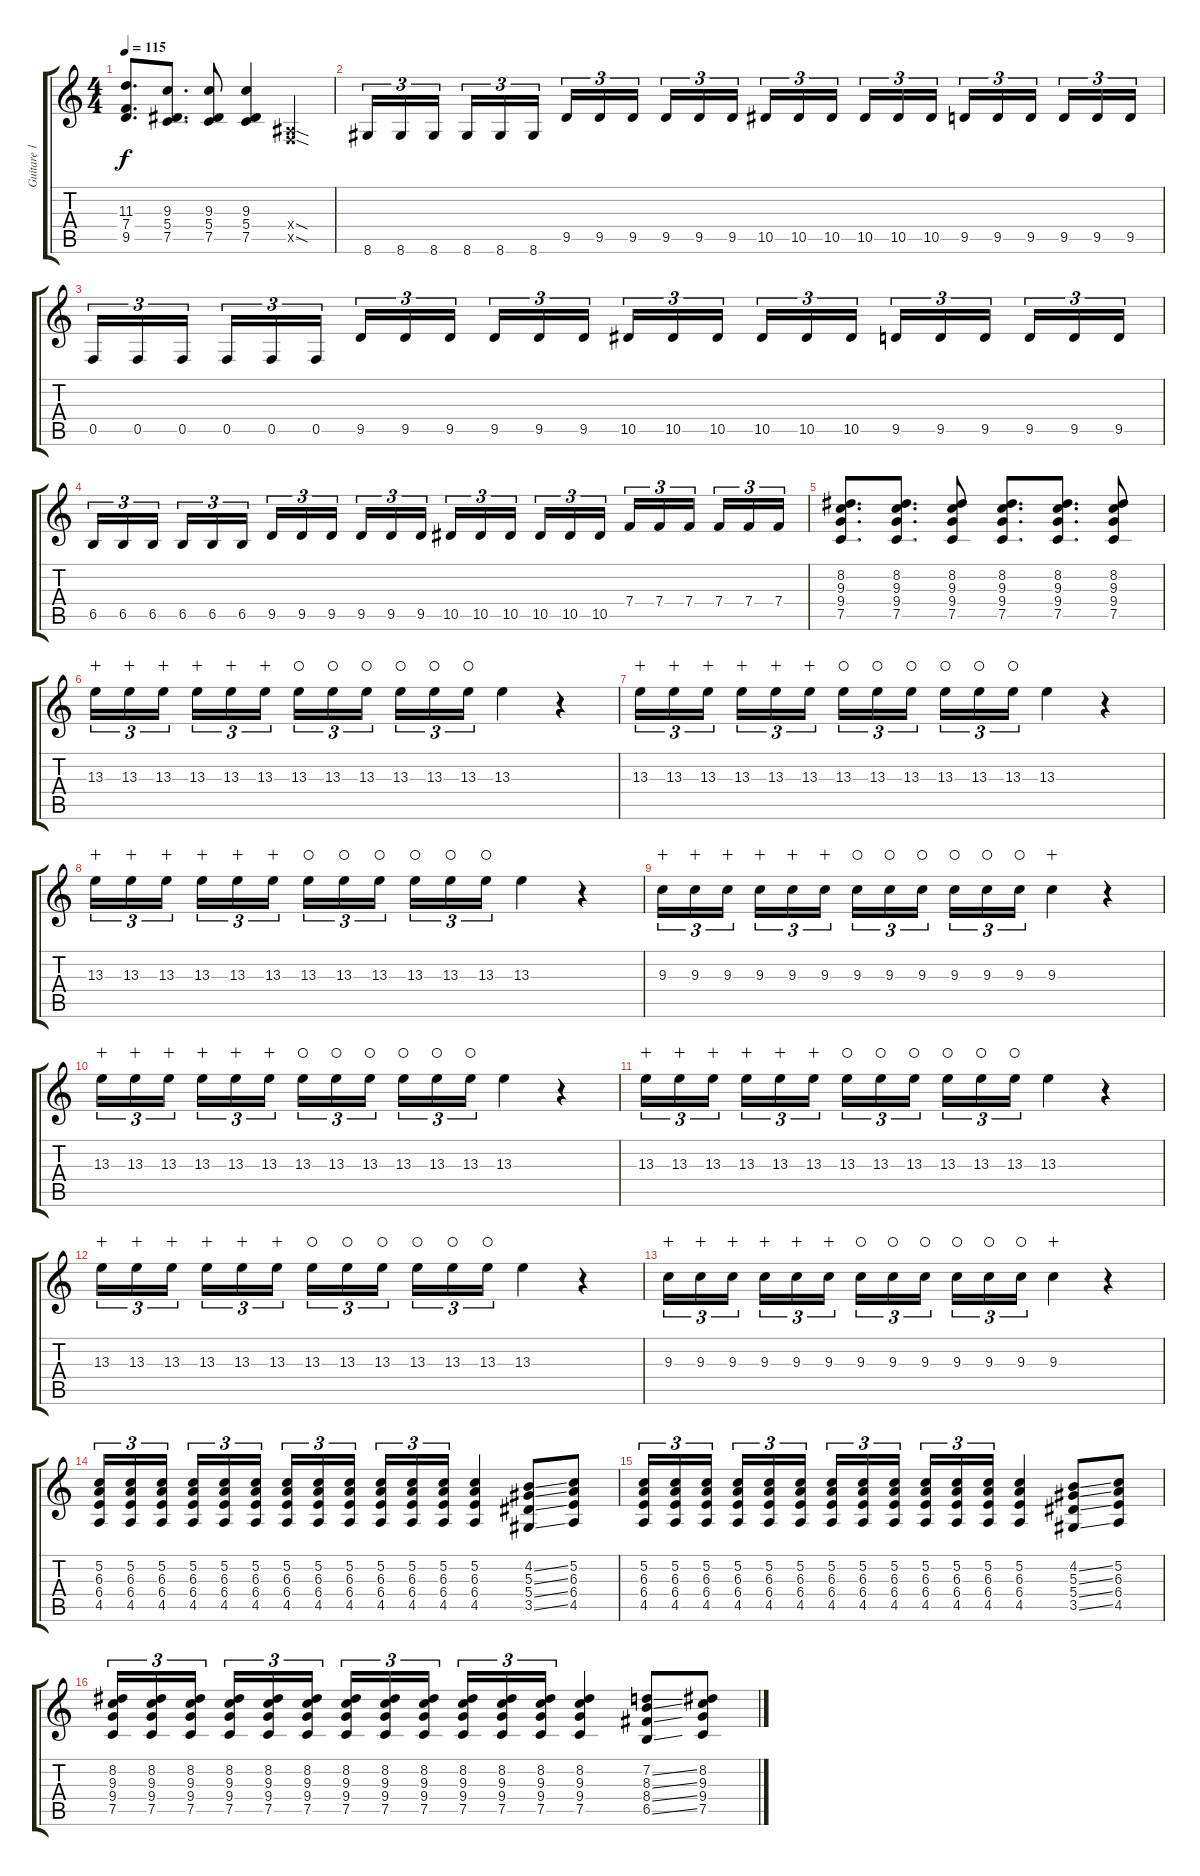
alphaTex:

\track ("Guitare 1" "Guitare 1") {instrument distortionguitar}
\staff {score tabs}
\tuning (C4 G3 Eb3 Bb2 F2 C2) {hide}
\ts (4 4)
\tempo 115
\clef g2
\ks c
(11.3 7.4 9.5).8{d dy f} (9.3 5.4 7.5).8{d} (9.3 5.4 7.5).8 (9.3 5.4 7.5).4 (0.4{sod x} 0.5{sod x}).4 |
8.6.16{tu (3 2)} 8.6.16{tu (3 2)} 8.6.16{tu (3 2) beam splitsecondary} 8.6.16{tu (3 2)} 8.6.16{tu (3 2)} 8.6.16{tu (3 2)} 9.5.16{tu (3 2)} 9.5.16{tu (3 2)} 9.5.16{tu (3 2) beam splitsecondary} 9.5.16{tu (3 2)} 9.5.16{tu (3 2)} 9.5.16{tu (3 2)} 10.5.16{tu (3 2)} 10.5.16{tu (3 2)} 10.5.16{tu (3 2) beam splitsecondary} 10.5.16{tu (3 2)} 10.5.16{tu (3 2)} 10.5.16{tu (3 2)} 9.5.16{tu (3 2)} 9.5.16{tu (3 2)} 9.5.16{tu (3 2) beam splitsecondary} 9.5.16{tu (3 2)} 9.5.16{tu (3 2)} 9.5.16{tu (3 2)} |
0.5.16{tu (3 2)} 0.5.16{tu (3 2)} 0.5.16{tu (3 2) beam splitsecondary} 0.5.16{tu (3 2)} 0.5.16{tu (3 2)} 0.5.16{tu (3 2)} 9.5.16{tu (3 2)} 9.5.16{tu (3 2)} 9.5.16{tu (3 2) beam splitsecondary} 9.5.16{tu (3 2)} 9.5.16{tu (3 2)} 9.5.16{tu (3 2)} 10.5.16{tu (3 2)} 10.5.16{tu (3 2)} 10.5.16{tu (3 2) beam splitsecondary} 10.5.16{tu (3 2)} 10.5.16{tu (3 2)} 10.5.16{tu (3 2)} 9.5.16{tu (3 2)} 9.5.16{tu (3 2)} 9.5.16{tu (3 2) beam splitsecondary} 9.5.16{tu (3 2)} 9.5.16{tu (3 2)} 9.5.16{tu (3 2)} |
6.5.16{tu (3 2)} 6.5.16{tu (3 2)} 6.5.16{tu (3 2) beam splitsecondary} 6.5.16{tu (3 2)} 6.5.16{tu (3 2)} 6.5.16{tu (3 2)} 9.5.16{tu (3 2)} 9.5.16{tu (3 2)} 9.5.16{tu (3 2) beam splitsecondary} 9.5.16{tu (3 2)} 9.5.16{tu (3 2)} 9.5.16{tu (3 2)} 10.5.16{tu (3 2)} 10.5.16{tu (3 2)} 10.5.16{tu (3 2) beam splitsecondary} 10.5.16{tu (3 2)} 10.5.16{tu (3 2)} 10.5.16{tu (3 2)} 7.4.16{tu (3 2)} 7.4.16{tu (3 2)} 7.4.16{tu (3 2) beam splitsecondary} 7.4.16{tu (3 2)} 7.4.16{tu (3 2)} 7.4.16{tu (3 2)} |
(8.2 9.3 9.4 7.5).8{d} (8.2 9.3 9.4 7.5).8{d} (8.2 9.3 9.4 7.5).8 (8.2 9.3 9.4 7.5).8{d} (8.2 9.3 9.4 7.5).8{d} (8.2 9.3 9.4 7.5).8 |
13.3.16{tu (3 2) wahc} 13.3.16{tu (3 2) wahc} 13.3.16{tu (3 2) wahc beam splitsecondary} 13.3.16{tu (3 2) wahc} 13.3.16{tu (3 2) wahc} 13.3.16{tu (3 2) wahc} 13.3.16{tu (3 2) waho} 13.3.16{tu (3 2) waho} 13.3.16{tu (3 2) waho beam splitsecondary} 13.3.16{tu (3 2) waho} 13.3.16{tu (3 2) waho} 13.3.16{tu (3 2) waho} 13.3.4 r.4 |
13.3.16{tu (3 2) wahc} 13.3.16{tu (3 2) wahc} 13.3.16{tu (3 2) wahc beam splitsecondary} 13.3.16{tu (3 2) wahc} 13.3.16{tu (3 2) wahc} 13.3.16{tu (3 2) wahc} 13.3.16{tu (3 2) waho} 13.3.16{tu (3 2) waho} 13.3.16{tu (3 2) waho beam splitsecondary} 13.3.16{tu (3 2) waho} 13.3.16{tu (3 2) waho} 13.3.16{tu (3 2) waho} 13.3.4 r.4 |
13.3.16{tu (3 2) wahc} 13.3.16{tu (3 2) wahc} 13.3.16{tu (3 2) wahc beam splitsecondary} 13.3.16{tu (3 2) wahc} 13.3.16{tu (3 2) wahc} 13.3.16{tu (3 2) wahc} 13.3.16{tu (3 2) waho} 13.3.16{tu (3 2) waho} 13.3.16{tu (3 2) waho beam splitsecondary} 13.3.16{tu (3 2) waho} 13.3.16{tu (3 2) waho} 13.3.16{tu (3 2) waho} 13.3.4 r.4 |
9.3.16{tu (3 2) wahc} 9.3.16{tu (3 2) wahc} 9.3.16{tu (3 2) wahc beam splitsecondary} 9.3.16{tu (3 2) wahc} 9.3.16{tu (3 2) wahc} 9.3.16{tu (3 2) wahc} 9.3.16{tu (3 2) waho} 9.3.16{tu (3 2) waho} 9.3.16{tu (3 2) waho beam splitsecondary} 9.3.16{tu (3 2) waho} 9.3.16{tu (3 2) waho} 9.3.16{tu (3 2) waho} 9.3.4{wahc} r.4 |
13.3.16{tu (3 2) wahc} 13.3.16{tu (3 2) wahc} 13.3.16{tu (3 2) wahc beam splitsecondary} 13.3.16{tu (3 2) wahc} 13.3.16{tu (3 2) wahc} 13.3.16{tu (3 2) wahc} 13.3.16{tu (3 2) waho} 13.3.16{tu (3 2) waho} 13.3.16{tu (3 2) waho beam splitsecondary} 13.3.16{tu (3 2) waho} 13.3.16{tu (3 2) waho} 13.3.16{tu (3 2) waho} 13.3.4 r.4 |
13.3.16{tu (3 2) wahc} 13.3.16{tu (3 2) wahc} 13.3.16{tu (3 2) wahc beam splitsecondary} 13.3.16{tu (3 2) wahc} 13.3.16{tu (3 2) wahc} 13.3.16{tu (3 2) wahc} 13.3.16{tu (3 2) waho} 13.3.16{tu (3 2) waho} 13.3.16{tu (3 2) waho beam splitsecondary} 13.3.16{tu (3 2) waho} 13.3.16{tu (3 2) waho} 13.3.16{tu (3 2) waho} 13.3.4 r.4 |
13.3.16{tu (3 2) wahc} 13.3.16{tu (3 2) wahc} 13.3.16{tu (3 2) wahc beam splitsecondary} 13.3.16{tu (3 2) wahc} 13.3.16{tu (3 2) wahc} 13.3.16{tu (3 2) wahc} 13.3.16{tu (3 2) waho} 13.3.16{tu (3 2) waho} 13.3.16{tu (3 2) waho beam splitsecondary} 13.3.16{tu (3 2) waho} 13.3.16{tu (3 2) waho} 13.3.16{tu (3 2) waho} 13.3.4 r.4 |
9.3.16{tu (3 2) wahc} 9.3.16{tu (3 2) wahc} 9.3.16{tu (3 2) wahc beam splitsecondary} 9.3.16{tu (3 2) wahc} 9.3.16{tu (3 2) wahc} 9.3.16{tu (3 2) wahc} 9.3.16{tu (3 2) waho} 9.3.16{tu (3 2) waho} 9.3.16{tu (3 2) waho beam splitsecondary} 9.3.16{tu (3 2) waho} 9.3.16{tu (3 2) waho} 9.3.16{tu (3 2) waho} 9.3.4{wahc} r.4 |
(5.2 6.3 6.4 4.5).16{tu (3 2)} (5.2 6.3 6.4 4.5).16{tu (3 2)} (5.2 6.3 6.4 4.5).16{tu (3 2) beam splitsecondary} (5.2 6.3 6.4 4.5).16{tu (3 2)} (5.2 6.3 6.4 4.5).16{tu (3 2)} (5.2 6.3 6.4 4.5).16{tu (3 2)} (5.2 6.3 6.4 4.5).16{tu (3 2)} (5.2 6.3 6.4 4.5).16{tu (3 2)} (5.2 6.3 6.4 4.5).16{tu (3 2) beam splitsecondary} (5.2 6.3 6.4 4.5).16{tu (3 2)} (5.2 6.3 6.4 4.5).16{tu (3 2)} (5.2 6.3 6.4 4.5).16{tu (3 2)} (5.2 6.3 6.4 4.5).4 (4.2{ss} 5.3{ss} 5.4{ss} 3.5{ss}).8 (5.2 6.3 6.4 4.5).8 |
(5.2 6.3 6.4 4.5).16{tu (3 2)} (5.2 6.3 6.4 4.5).16{tu (3 2)} (5.2 6.3 6.4 4.5).16{tu (3 2) beam splitsecondary} (5.2 6.3 6.4 4.5).16{tu (3 2)} (5.2 6.3 6.4 4.5).16{tu (3 2)} (5.2 6.3 6.4 4.5).16{tu (3 2)} (5.2 6.3 6.4 4.5).16{tu (3 2)} (5.2 6.3 6.4 4.5).16{tu (3 2)} (5.2 6.3 6.4 4.5).16{tu (3 2) beam splitsecondary} (5.2 6.3 6.4 4.5).16{tu (3 2)} (5.2 6.3 6.4 4.5).16{tu (3 2)} (5.2 6.3 6.4 4.5).16{tu (3 2)} (5.2 6.3 6.4 4.5).4 (4.2{ss} 5.3{ss} 5.4{ss} 3.5{ss}).8 (5.2 6.3 6.4 4.5).8 |
(8.2 9.3 9.4 7.5).16{tu (3 2)} (8.2 9.3 9.4 7.5).16{tu (3 2)} (8.2 9.3 9.4 7.5).16{tu (3 2) beam splitsecondary} (8.2 9.3 9.4 7.5).16{tu (3 2)} (8.2 9.3 9.4 7.5).16{tu (3 2)} (8.2 9.3 9.4 7.5).16{tu (3 2)} (8.2 9.3 9.4 7.5).16{tu (3 2)} (8.2 9.3 9.4 7.5).16{tu (3 2)} (8.2 9.3 9.4 7.5).16{tu (3 2) beam splitsecondary} (8.2 9.3 9.4 7.5).16{tu (3 2)} (8.2 9.3 9.4 7.5).16{tu (3 2)} (8.2 9.3 9.4 7.5).16{tu (3 2)} (8.2 9.3 9.4 7.5).4 (7.2{ss} 8.3{ss} 8.4{ss} 6.5{ss}).8 (8.2 9.3 9.4 7.5).8
